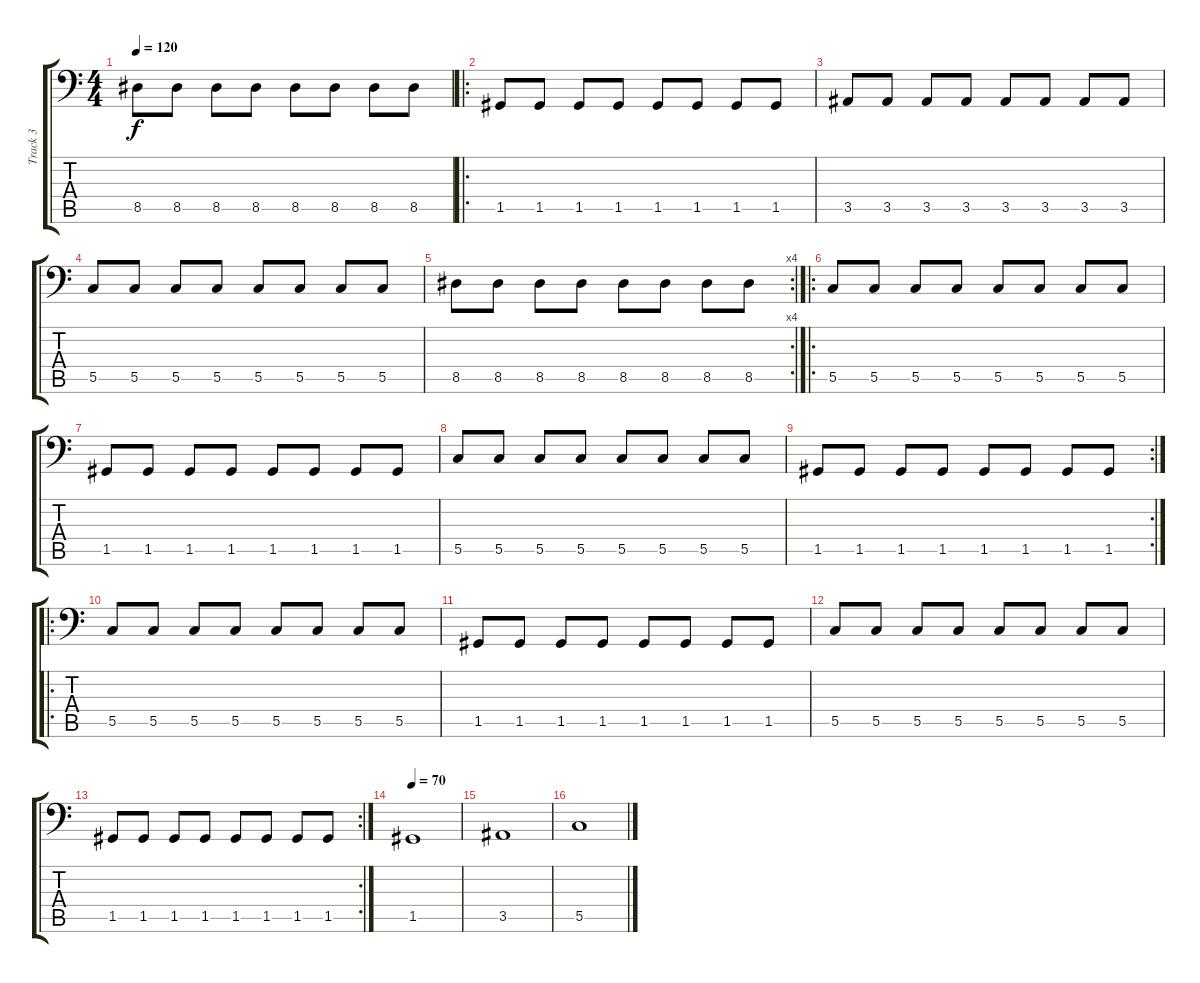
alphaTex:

\track ("Track 3" "Track 3") {instrument electricbasspick}
\staff {score tabs}
\tuning (D3 A2 F2 C2 G1 D1) {hide}
\ts (4 4)
\tempo 120
\clef f4
\ks c
8.5.8{dy f} 8.5.8 8.5.8 8.5.8 8.5.8 8.5.8 8.5.8 8.5.8 |
\ro
1.5.8 1.5.8 1.5.8 1.5.8 1.5.8 1.5.8 1.5.8 1.5.8 |
3.5.8 3.5.8 3.5.8 3.5.8 3.5.8 3.5.8 3.5.8 3.5.8 |
5.5.8 5.5.8 5.5.8 5.5.8 5.5.8 5.5.8 5.5.8 5.5.8 |
\rc 4
8.5.8 8.5.8 8.5.8 8.5.8 8.5.8 8.5.8 8.5.8 8.5.8 |
\ro
5.5.8 5.5.8 5.5.8 5.5.8 5.5.8 5.5.8 5.5.8 5.5.8 |
1.5.8 1.5.8 1.5.8 1.5.8 1.5.8 1.5.8 1.5.8 1.5.8 |
5.5.8 5.5.8 5.5.8 5.5.8 5.5.8 5.5.8 5.5.8 5.5.8 |
\rc 2
1.5.8 1.5.8 1.5.8 1.5.8 1.5.8 1.5.8 1.5.8 1.5.8 |
\ro
5.5.8 5.5.8 5.5.8 5.5.8 5.5.8 5.5.8 5.5.8 5.5.8 |
1.5.8 1.5.8 1.5.8 1.5.8 1.5.8 1.5.8 1.5.8 1.5.8 |
5.5.8 5.5.8 5.5.8 5.5.8 5.5.8 5.5.8 5.5.8 5.5.8 |
\rc 2
1.5.8 1.5.8 1.5.8 1.5.8 1.5.8 1.5.8 1.5.8 1.5.8 |
\tempo 70
1.5.1 |
3.5.1 |
5.5.1
